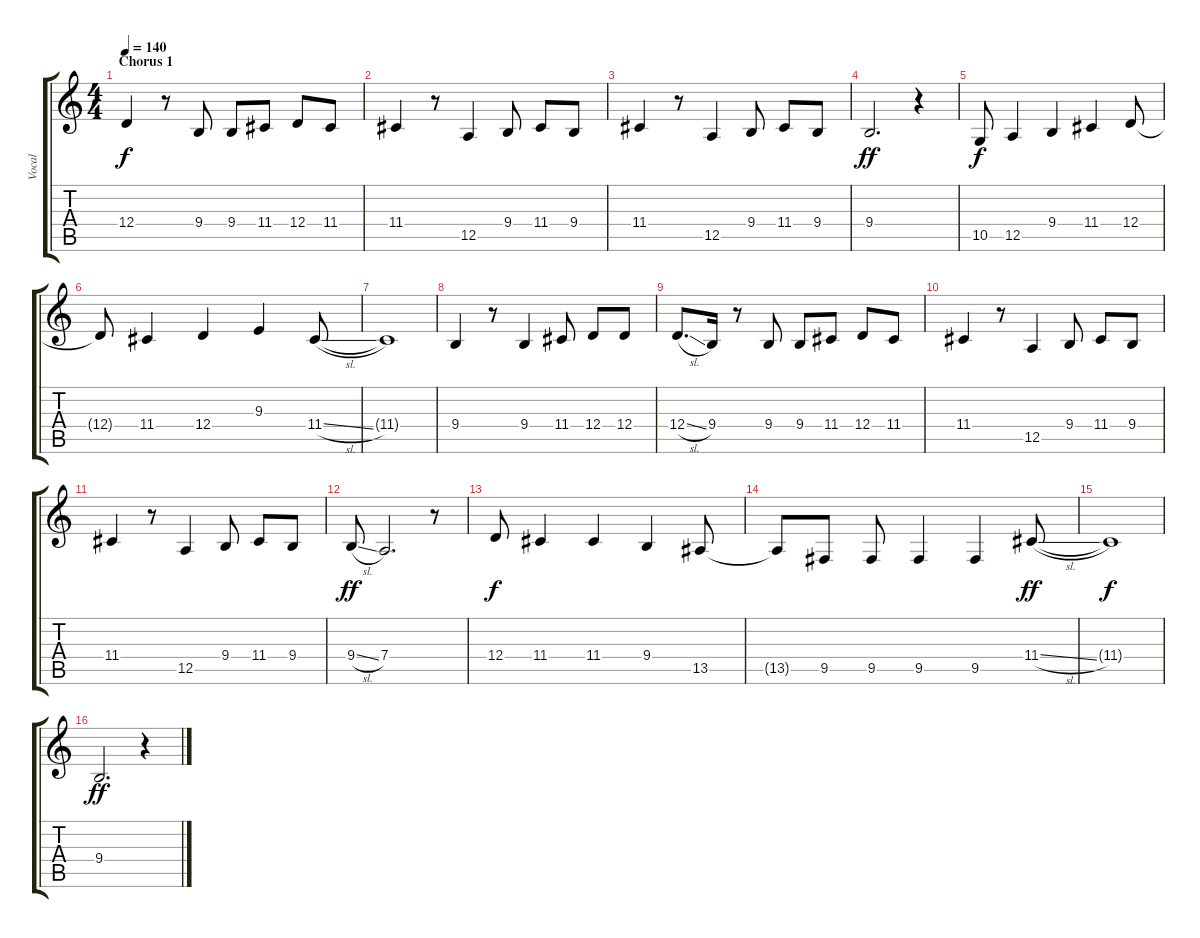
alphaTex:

\track ("Vocal" "Vocal") {instrument altosax}
\staff {score tabs}
\tuning (E4 B3 G3 D3 A2 E2) {hide}
\ts (4 4)
\section ("" "Chorus 1")
\tempo 140
\clef g2
\ks c
12.4.4{dy f} r.8 9.4.8 9.4.8 11.4.8 12.4.8 11.4.8 |
11.4.4 r.8 12.5.4 9.4.8 11.4.8 9.4.8 |
11.4.4 r.8 12.5.4 9.4.8 11.4.8 9.4.8 |
9.4.2{d dy ff} r.4 |
10.5.8{dy f} 12.5.4 9.4.4 11.4.4 12.4.8 |
12.4{t}.8 11.4.4 12.4.4 9.3.4 11.4{sl}.8 |
11.4{t}.1 |
9.4.4 r.8 9.4.4 11.4.8 12.4.8 12.4.8 |
12.4{sl}.8{d} 9.4.16 r.8 9.4.8 9.4.8 11.4.8 12.4.8 11.4.8 |
11.4.4 r.8 12.5.4 9.4.8 11.4.8 9.4.8 |
11.4.4 r.8 12.5.4 9.4.8 11.4.8 9.4.8 |
9.4{sl}.8{dy ff} 7.4.2{d} r.8 |
12.4.8{dy f} 11.4.4 11.4.4 9.4.4 13.5.8 |
13.5{t}.8 9.5.8 9.5.8 9.5.4 9.5.4 11.4{sl}.8{dy ff} |
11.4{t}.1{dy f} |
9.4.2{d dy ff} r.4
